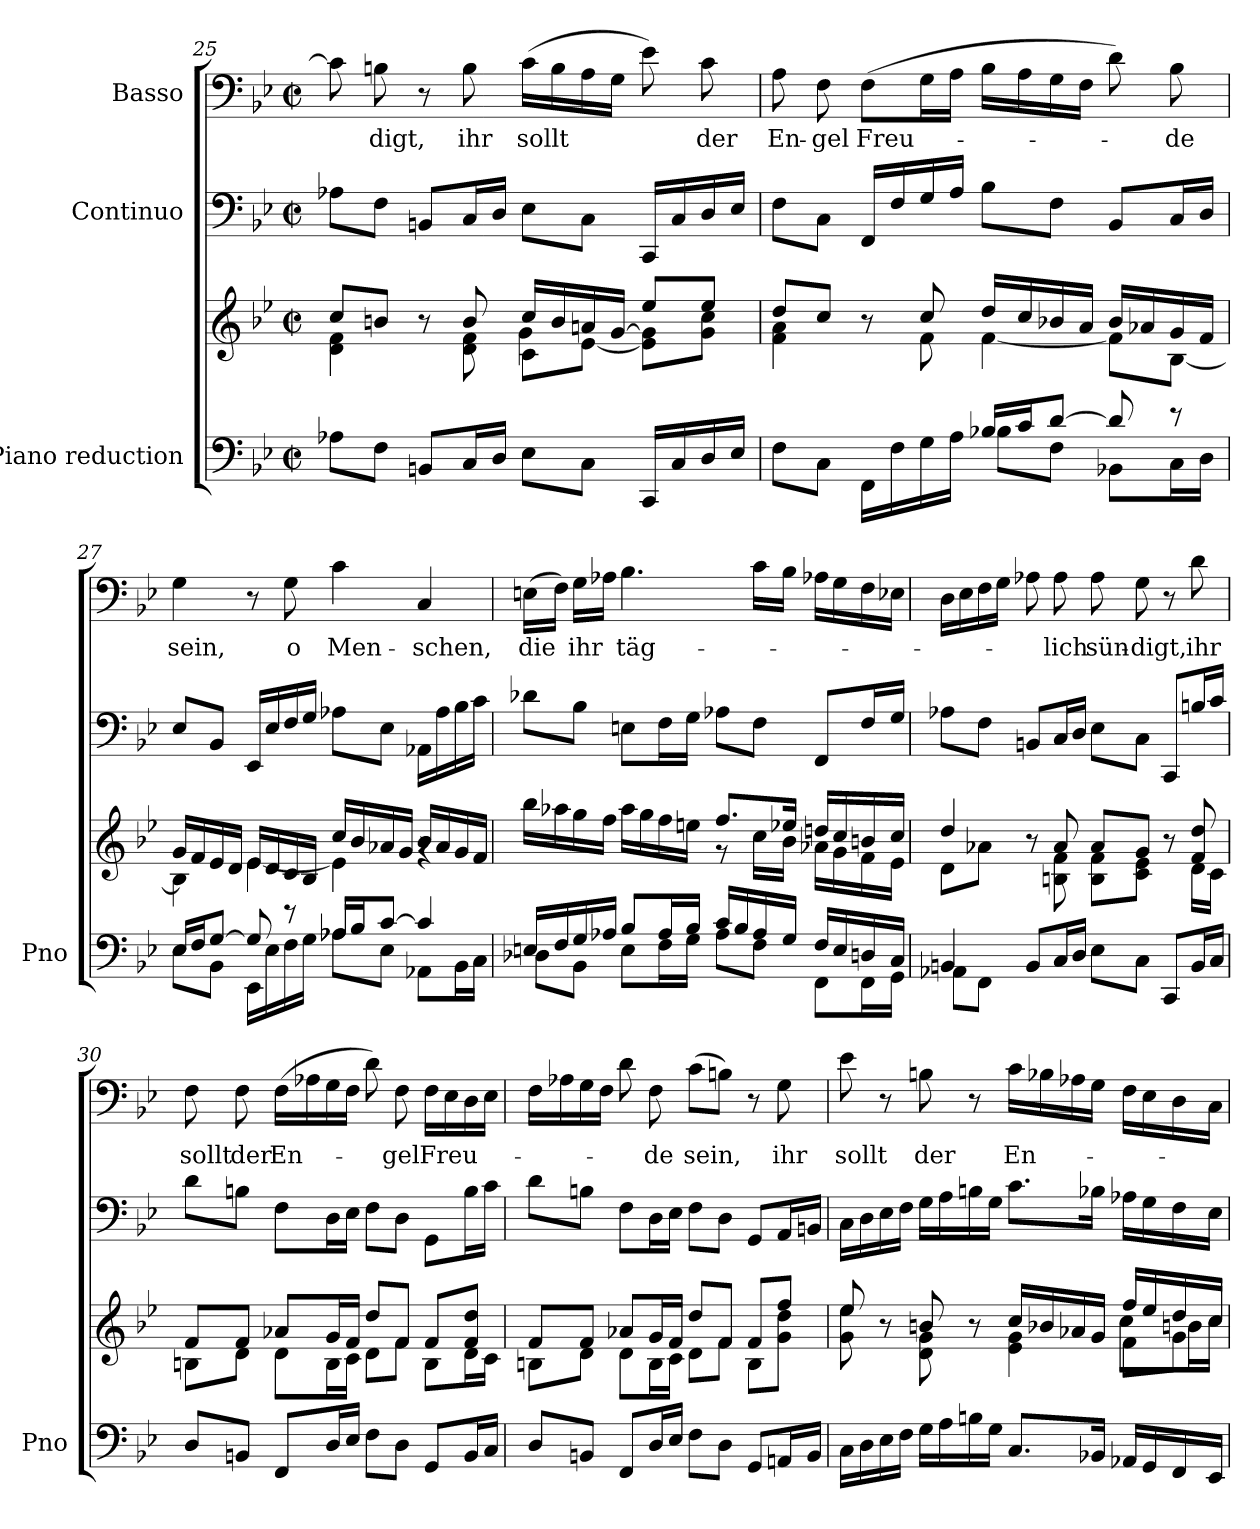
**kern	**kern	**kern	**kern	**text
*part3	*part3	*part2	*part1	*part1
*staff4	*staff3	*staff2	*staff1	*staff1
*I"Piano reduction	*	*I"Continuo	*I"Basso	*
*I'Pno	*	*	*	*
!!LO:LB:g=z
*clefF4	*clefG2	*clefF4	*clefF4	*
*k[b-e-]	*k[b-e-]	*k[b-e-]	*k[b-e-]	*
*M2/2	*M2/2	*M2/2	*M2/2	*
*met(c|)	*met(c|)	*met(c|)	*met(c|)	*
=25	=25	=25	=25	=25
*	*^	*	*	*
*	*	*^	*	*	*
8A-X\L	8cc/L	4d\ 4f\	2ryy	8A-X\L	8c\]	.
!	!	!	!	!	!	!LO:LY:b
8F\J	8bn/J	.	.	8F\J	8Bn\	-digt,
8BBn/L	8r	8ryy	.	8BBn/L	8r	.
!	!	!	!	!	!	!LO:LY:b
16C/L	8b/	8d\ 8f\	.	16C/L	8B\	ihr
16D/JJ	.	.	.	16D/JJ	.	.
!	!	!	!	!	!	!LO:LY:b
8E-\L	16cc/LL	8c\L	4g\	8E-\L	(>16c\LL	sollt
.	16b/	.	.	.	16B\	.
8C\J	16an/	[8e-\J	.	8C\J	16A\	.
.	[16g/JJ	.	.	.	16G\JJ	.
16CC/LL	8ee-/L	8e-\] 8g\]L	4ryy	16CC/LL	8e-\)	.
16C/	.	.	.	16C/	.	.
!	!	!	!	!	!	!LO:LY:b
16D/	8ee-/J	8g\ 8cc\J	.	16D/	8c\	der
16E-/JJ	.	.	.	16E-/JJ	.	.
*	*	*v	*v	*	*	*
=26	=26	=26	=26	=26	=26
*^	*	*	*	*	*
!	!	!	!	!	!	!LO:LY:b
2ryy	8F\L	8dd/L	4f\ 4a\	8F\L	8A\	En-
!	!	!	!	!	!	!LO:LY:b
.	8C\J	8cc/J	.	8C\J	8F\	-gel
!	!	!	!	!	!	!LO:LY:b
.	16FF\LL	8r	8ryy	16FF/LL	(>8F\L	Freu-
.	16F\	.	.	16F/	.	.
.	16G\	8cc/	8f\	16G/	16G\L	.
.	16A\JJ	.	.	16A/JJ	16A\JJ	.
16B-X/LL	8B-\L	16dd/LL	[4f\	8B-\L	16B-\LL	.
16c/J	.	16cc/	.	.	16A\	.
[8d/J	8F\J	16b-X/	.	8F\J	16G\	.
.	.	16a/JJ	.	.	16F\JJ	.
8d/]	8BB-X\L	16b-/LL	8f\L]	8BB-/L	8d\)	.
.	.	16a-X/	.	.	.	.
!	!	!	!	!	!	!LO:LY:b
8r	16C\L	16g/	[8B-\J	16C/L	8B-\	-de
.	16D\JJ	16f/JJ	.	16D/JJ	.	.
=27	=27	=27	=27	=27	=27	=27
!	!	!	!	!	!	!LO:LY:b
16E-/LL	8E-\L	16g/LL	4B-\]	8E-/L	4G\	sein,
16F/J	.	16f/	.	.	.	.
[8G/J	8BB-\J	16e-/	.	8BB-/J	.	.
.	.	16d/JJ	.	.	.	.
8G/]	16EE-\LL	16e-/LL	[4e-\	16EE-/LL	8r	.
.	16E-\	16d/	.	16E-/	.	.
!	!	!	!	!	!	!LO:LY:b
8r	16F\	16c/	.	16F/	8G\	o
.	16G\JJ	16B-/JJ	.	16G/JJ	.	.
!	!	!	!	!	!	!LO:LY:b
16A-X/LL	8A-\L	16cc/LL	4e-\]	8A-X\L	4c\	Men-
16B-/J	.	16b-/	.	.	.	.
[8c/J	8E-\J	16a-X/	.	8E-\J	.	.
.	.	16g/JJ	.	.	.	.
!	!	!	!	!	!	!LO:LY:b
4c/]	8AA-X\L	16b-/LL	4rg	16AA-X\LL	4C/	-schen,
.	.	16a-/	.	16A-\	.	.
.	16BB-\L	16g/	.	16B-\	.	.
.	16C\JJ	16f/JJ	.	16c\JJ	.	.
!!LO:PB:g=z
=28	=28	=28	=28	=28	=28	=28
!	!	!	!	!	!	!LO:LY:b
16En/LL	8D-X\L	16bb-\LL	2ryy	8d-X\L	(>16En\LL	die
16F/	.	16aa-X\	.	.	16F\JJ)	.
!	!	!	!	!	!	!LO:LY:b
16G/	8BB-\J	16gg\	.	8B-\J	16G\LL	ihr
16A-X/JJ	.	16ff\JJ	.	.	16A-X\JJ	.
!	!	!	!	!	!	!LO:LY:b
8B-/L	8E\L	16aa-\LL	.	8En\L	4.B-\	täg-
.	.	16gg\	.	.	.	.
16A-/L	16F\L	16ff\	.	16F\L	.	.
16B-/JJ	16G\JJ	16een\JJ	.	16G\JJ	.	.
16c/LL	8A-\L	8.ff/L	8r	8A-X\L	.	.
16B-/	.	.	.	.	.	.
16A-/	8F\J	.	16cc\LL	8F\J	16c\LL	.
16G/JJ	.	16ee-X/Jk	16b-\JJ	.	16B-\JJ	.
16F/LL	8FF\L	16ddn/LL	16a-X\LL	8FF/L	16A-X\LL	.
16E/	.	16cc/	16g\	.	16G\	.
16Dn/	16FF\L	16bn/	16f\	16F/L	16F\	.
16C/JJ	16GG\JJ	16cc/JJ	16e-\JJ	16G/JJ	16E-X\JJ	.
=29	=29	=29	=29	=29	=29	=29
4BBn/	8AA-X\L	4dd/	8d\L	8A-X\L	16D\LL	.
.	.	.	.	.	16E-\	.
.	8FF\J	.	8a-X\J	8F\J	16F\	.
.	.	.	.	.	16G\JJ	.
8BB/L	4ryy	8r	8ryy	8BBn/L	8A-X\	.
!	!	!	!	!	!	!LO:LY:b
16C/L	.	8a-/	8Bn\ 8f\	16C/L	8A-\	-lich
16D/JJ	.	.	.	16D/JJ	.	.
!	!	!	!	!	!	!LO:LY:b
8E-\L	2ryy	8a-/L	8B\ 8f\L	8E-\L	8A-\	sün-
!	!	!	!	!	!	!LO:LY:b
8C\J	.	8g/J	8c\ 8e-\J	8C\J	8G\	-digt,
8CC/L	.	8r	8ryy	8CC/L	8r	.
!	!	!	!	!	!	!LO:LY:b
16BB/L	.	8f/ 8dd/	16d\LL	16Bn/L	8d\	ihr
16C/JJ	.	.	16c\JJ	16c/JJ	.	.
*v	*v	*	*	*	*	*
=30	=30	=30	=30	=30	=30
!	!	!	!	!	!LO:LY:b
8D/L	8f/L	8Bn\L	8d\L	8F\	sollt
!	!	!	!	!	!LO:LY:b
8BBn/J	8f/J	8d\J	8Bn\J	8F\	der
!	!	!	!	!	!LO:LY:b
8FF/L	8a-X/L	8d\L	8F\L	(>16F\LL	En-
.	.	.	.	16A-X\	.
16D/L	16g/L	16B\L	16D\L	16G\	.
16E-/JJ	16f/JJ	16c\JJ	16E-\JJ	16F\JJ	.
8F\L	8dd/L	8d\L	8F\L	8d\)	.
!	!	!	!	!	!LO:LY:b
8D\J	8f/J	8f\J	8D\J	8F\	-gel
!	!	!	!	!	!LO:LY:b
8GG/L	8f/L	8B\L	8GG\L	16F\LL	Freu-
.	.	.	.	16E-\	.
16BB/L	8f/ 8dd/J	16d\L	16B\L	16D\	.
16C/JJ	.	16c\JJ	16c\JJ	16E-\JJ	.
!!LO:LB:g=z
=31	=31	=31	=31	=31	=31
8D/L	8f/L	8Bn\L	8d\L	16F\LL	.
.	.	.	.	16A-X\	.
8BBn/J	8f/J	8d\J	8Bn\J	16G\	.
.	.	.	.	16F\JJ	.
8FF/L	8a-X/L	8d\L	8F\L	8d\	.
!	!	!	!	!	!LO:LY:b
16D/L	16g/L	16B\L	16D\L	8F\	-de
16E-/JJ	16f/JJ	16c\JJ	16E-\JJ	.	.
!	!	!	!	!	!LO:LY:b
8F\L	8dd/L	8d\L	8F\L	(>8c\L	sein,
8D\J	8f/J	8f\J	8D\J	8Bn\J)	.
8GG/L	8f/L	8B\L	8GG/L	8r	.
!	!	!	!	!	!LO:LY:b
16AAn/L	8ff/J	8g\ 8dd\J	16AA/L	8G\	ihr
16BB/JJ	.	.	16BBn/JJ	.	.
=32	=32	=32	=32	=32	=32
*	*	*^	*	*	*
!	!	!	!	!	!	!LO:LY:b
16C\LL	8ee-/	8g\ 8ee-\	2.ryy	16C\LL	8e-\	sollt
16D\	.	.	.	16D\	.	.
16E-\	8r	8ryy	.	16E-\	8r	.
16F\JJ	.	.	.	16F\JJ	.	.
!	!	!	!	!	!	!LO:LY:b
16G\LL	8bn/	8d\ 8g\	.	16G\LL	8Bn\	der
16A\	.	.	.	16A\	.	.
16Bn\	8r	8ryy	.	16Bn\	8r	.
16G\JJ	.	.	.	16G\JJ	.	.
!	!	!	!	!	!	!LO:LY:b
8.C/L	16cc/LL	4e-\ 4g\	.	8.c\L	16c\LL	En-
.	16b-X/	.	.	.	16B-X\	.
.	16a-X/	.	.	.	16A-X\	.
16BB-X/Jk	16g/JJ	.	.	16B-X\Jk	16G\JJ	.
16AA-X/LL	16ff/LL	8f\L	8cc\L	16A-X\LL	16F\LL	.
16GG/	16ee-/	.	.	16G\	16E-\	.
16FF/	16dd/	8g\J	16bn\L	16F\	16D\	.
16EE-/JJ	16cc/JJ	.	16cc\JJ	16E-\JJ	16C\JJ	.
*	*v	*v	*v	*	*	*
=	=	=	=	=
*-	*-	*-	*-	*-
